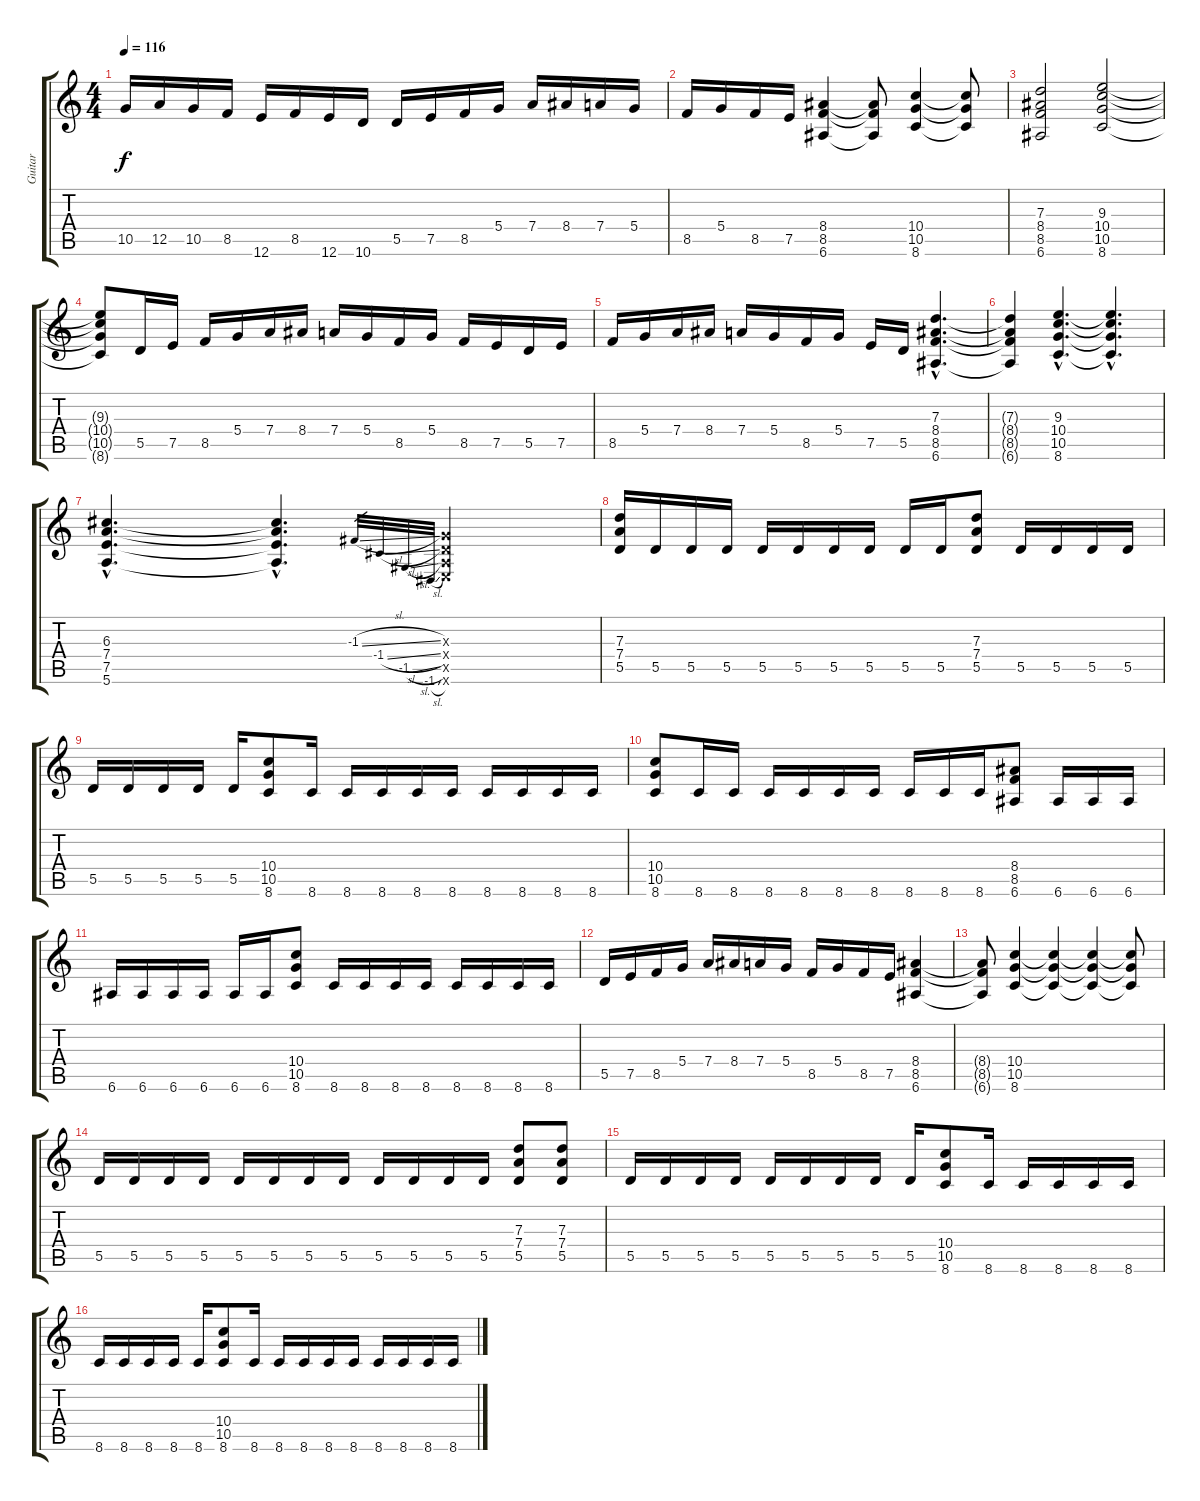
\track ("Guitar" "Guitar") {instrument overdrivenguitar}
\staff {score tabs}
\tuning (E4 B3 G3 D3 A2 E2) {hide}
\ts (4 4)
\tempo 116
\clef g2
\ks c
10.5.16{dy f} 12.5.16 10.5.16 8.5.16 12.6.16 8.5.16 12.6.16 10.6.16 5.5.16 7.5.16 8.5.16 5.4.16 7.4.16 8.4.16 7.4.16 5.4.16 |
8.5.16 5.4.16 8.5.16 7.5.16 (8.4 8.5 6.6).4 (8.4{t} 8.5{t} 6.6{t}).8 (10.4 10.5 8.6).4 (10.4{t} 10.5{t} 8.6{t}).8 |
(7.3 8.4 8.5 6.6).2 (9.3 10.4 10.5 8.6).2 |
(9.3{t} 10.4{t} 10.5{t} 8.6{t}).8 5.5.16 7.5.16 8.5.16 5.4.16 7.4.16 8.4.16 7.4.16 5.4.16 8.5.16 5.4.16 8.5.16 7.5.16 5.5.16 7.5.16 |
8.5.16 5.4.16 7.4.16 8.4.16 7.4.16 5.4.16 8.5.16 5.4.16 7.5.16 5.5.16 (7.3{hac} 8.4{hac} 8.5{hac} 6.6{hac}).4{d} |
(7.3{t} 8.4{t} 8.5{t} 6.6{t}).4 (9.3{hac} 10.4{hac} 10.5{hac} 8.6{hac}).4{d} (9.3{hac t} 10.4{hac t} 10.5{hac t} 8.6{hac t}).4{d} |
(6.3{hac} 7.4{hac} 7.5{hac} 5.6{hac}).4{d} (6.3{hac t} 7.4{hac t} 7.5{hac t} 5.6{hac t}).4{d} -1.3{sl}.32{gr} -1.4{sl}.32{gr} -1.5{sl}.32{gr} -1.6{sl}.32{gr} (0.3{x} 0.4{x} 0.5{x} 0.6{x}).4 |
(7.3 7.4 5.5).16 5.5.16 5.5.16 5.5.16 5.5.16 5.5.16 5.5.16 5.5.16 5.5.16 5.5.16 (7.3 7.4 5.5).8 5.5.16 5.5.16 5.5.16 5.5.16 |
5.5.16 5.5.16 5.5.16 5.5.16 5.5.16 (10.4 10.5 8.6).8 8.6.16 8.6.16 8.6.16 8.6.16 8.6.16 8.6.16 8.6.16 8.6.16 8.6.16 |
(10.4 10.5 8.6).8 8.6.16 8.6.16 8.6.16 8.6.16 8.6.16 8.6.16 8.6.16 8.6.16 8.6.16 (8.4 8.5 6.6).8 6.6.16 6.6.16 6.6.16 |
6.6.16 6.6.16 6.6.16 6.6.16 6.6.16 6.6.16 (10.4 10.5 8.6).8 8.6.16 8.6.16 8.6.16 8.6.16 8.6.16 8.6.16 8.6.16 8.6.16 |
5.5.16 7.5.16 8.5.16 5.4.16 7.4.16 8.4.16 7.4.16 5.4.16 8.5.16 5.4.16 8.5.16 7.5.16 (8.4 8.5 6.6).4 |
(8.4{t} 8.5{t} 6.6{t}).8 (10.4 10.5 8.6).4 (10.4{t} 10.5{t} 8.6{t}).4 (10.4{t} 10.5{t} 8.6{t}).4 (10.4{t} 10.5{t} 8.6{t}).8 |
5.5.16 5.5.16 5.5.16 5.5.16 5.5.16 5.5.16 5.5.16 5.5.16 5.5.16 5.5.16 5.5.16 5.5.16 (7.3 7.4 5.5).8 (7.3 7.4 5.5).8 |
5.5.16 5.5.16 5.5.16 5.5.16 5.5.16 5.5.16 5.5.16 5.5.16 5.5.16 (10.4 10.5 8.6).8 8.6.16 8.6.16 8.6.16 8.6.16 8.6.16 |
8.6.16 8.6.16 8.6.16 8.6.16 8.6.16 (10.4 10.5 8.6).8 8.6.16 8.6.16 8.6.16 8.6.16 8.6.16 8.6.16 8.6.16 8.6.16 8.6.16
